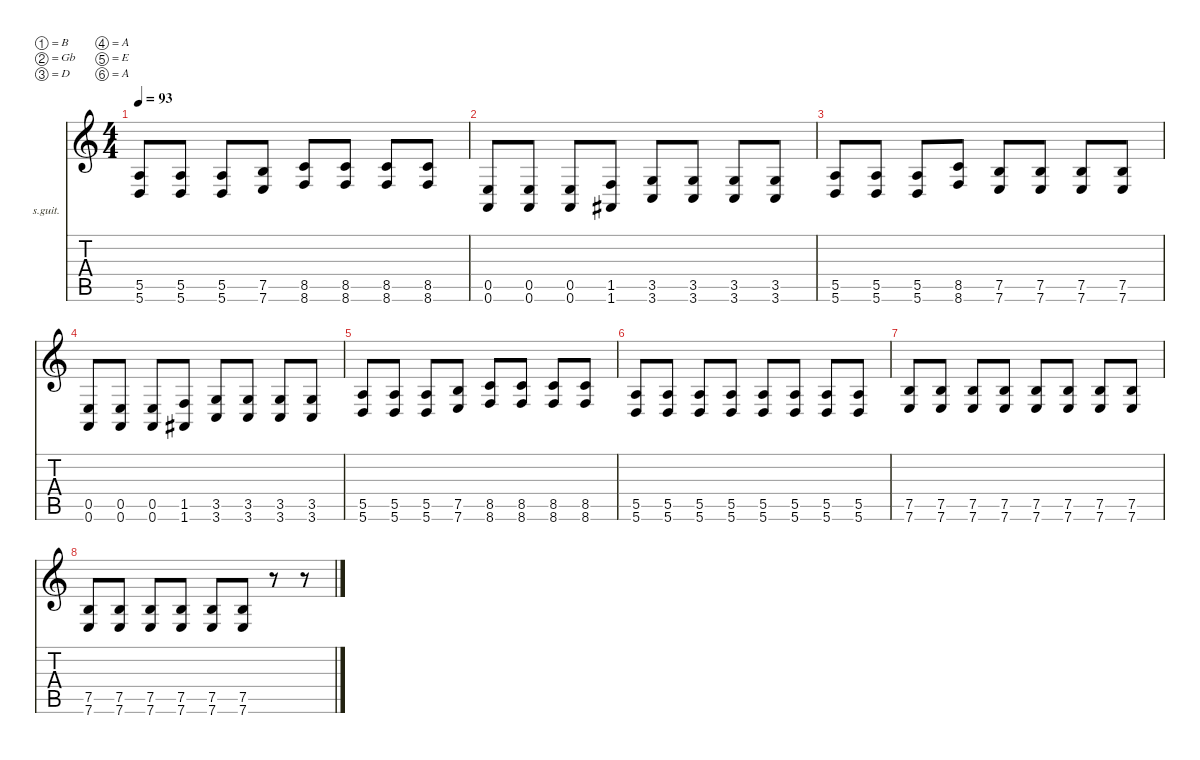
\defaultSystemsLayout 2
\hideDynamics
\bracketExtendMode nobrackets
\firstSystemTrackNameOrientation horizontal
\otherSystemsTrackNameOrientation horizontal
\track ("Lead Guitar" "s.guit.") {solo instrument acousticguitarsteel}
\staff {score tabs}
\tuning (B3 Gb3 D3 A2 E2 A1)
\ts (4 4)
\scale
1.03175
\tempo 93
\accidentals auto
\clef g2
\ottava regular
\simile none
\ks c
(5.5 5.6).8{dy f beam Up} (5.5 5.6).8{beam Up} (5.5 5.6).8{beam Up} (7.5 7.6).8{beam Up} (8.5 8.6).8{beam Up} (8.5 8.6).8{beam Up} (8.5 8.6).8{beam Up} (8.5 8.6).8{beam Up} |
\scale
0.968253 (0.5 0.6).8{beam Up} (0.5 0.6).8{beam Up} (0.5 0.6).8{beam Up} (1.5 1.6{acc #}).8{beam Up} (3.5 3.6).8{beam Up} (3.5 3.6).8{beam Up} (3.5 3.6).8{beam Up} (3.5 3.6).8{beam Up} |
\scale
1.03175 (5.5 5.6).8{beam Up} (5.5 5.6).8{beam Up} (5.5 5.6).8{beam Up} (8.5 8.6).8{beam Up} (7.5 7.6).8{beam Up} (7.5 7.6).8{beam Up} (7.5 7.6).8{beam Up} (7.5 7.6).8{beam Up} |
\scale
0.968253 (0.5 0.6).8{beam Up} (0.5 0.6).8{beam Up} (0.5 0.6).8{beam Up} (1.5 1.6{acc #}).8{beam Up} (3.5 3.6).8{beam Up} (3.5 3.6).8{beam Up} (3.5 3.6).8{beam Up} (3.5 3.6).8{beam Up} |
\scale
1.03175 (5.5 5.6).8{beam Up} (5.5 5.6).8{beam Up} (5.5 5.6).8{beam Up} (7.5 7.6).8{beam Up} (8.5 8.6).8{beam Up} (8.5 8.6).8{beam Up} (8.5 8.6).8{beam Up} (8.5 8.6).8{beam Up} |
\scale
0.968253 (5.5 5.6).8{beam Up} (5.5 5.6).8{beam Up} (5.5 5.6).8{beam Up} (5.5 5.6).8{beam Up} (5.5 5.6).8{beam Up} (5.5 5.6).8{beam Up} (5.5 5.6).8{beam Up} (5.5 5.6).8{beam Up} |
\scale
1.03175 (7.5 7.6).8{beam Up} (7.5 7.6).8{beam Up} (7.5 7.6).8{beam Up} (7.5 7.6).8{beam Up} (7.5 7.6).8{beam Up} (7.5 7.6).8{beam Up} (7.5 7.6).8{beam Up} (7.5 7.6).8{beam Up} |
\scale
0.968253 (7.5 7.6).8{beam Up} (7.5 7.6).8{beam Up} (7.5 7.6).8{beam Up} (7.5 7.6).8{beam Up} (7.5 7.6).8{beam Up} (7.5 7.6).8{beam Up} r.8{beam Up} r.8{beam Up}
